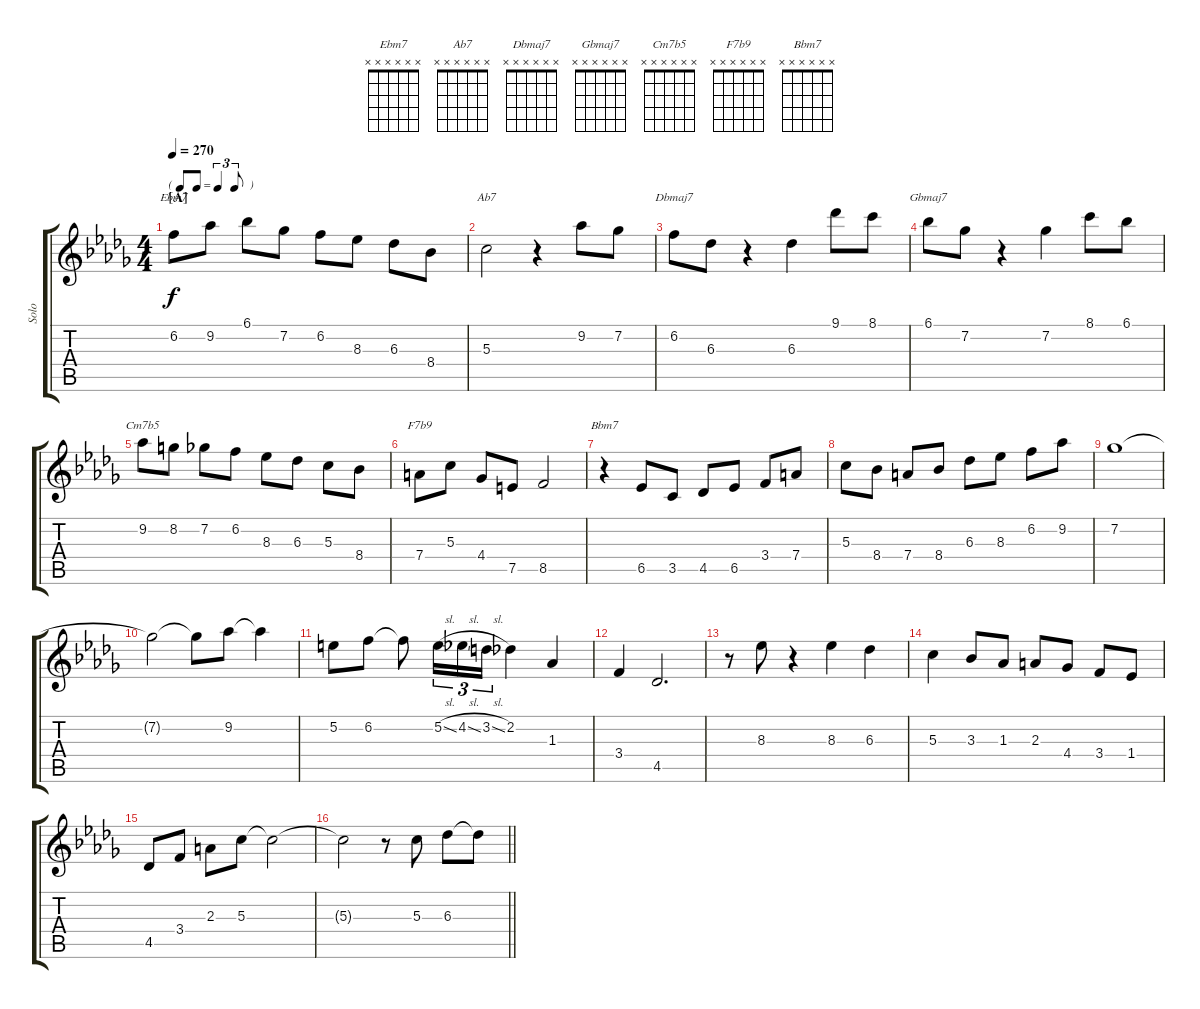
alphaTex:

\track ("Solo" "Solo") {instrument electricguitarjazz}
\staff {score tabs}
\tuning (E4 B3 G3 D3 A2 E2) {hide}
\chord ("Ebm7" x x x x x x)
\chord ("Ab7" x x x x x x)
\chord ("Dbmaj7" x x x x x x)
\chord ("Gbmaj7" x x x x x x)
\chord ("Cm7b5" x x x x x x)
\chord ("F7b9" x x x x x x)
\chord ("Bbm7" x x x x x x)
\ts (4 4)
\tf triplet8th
\section ("" "[A]")
\tempo 270
\clef g2
\ks bbminor
6.2.8{ch "Ebm7" dy f} 9.2.8 6.1.8 7.2.8 6.2.8 8.3.8 6.3.8 8.4.8 |
5.3.2{ch "Ab7"} r.4 9.2.8 7.2.8 |
6.2.8{ch "Dbmaj7"} 6.3.8 r.4 6.3.4 9.1.8 8.1.8 |
6.1.8{ch "Gbmaj7"} 7.2.8 r.4 7.2.4 8.1.8 6.1.8 |
9.2.8{ch "Cm7b5"} 8.2.8 7.2.8 6.2.8 8.3.8 6.3.8 5.3.8 8.4.8 |
7.4.8{ch "F7b9"} 5.3.8 4.4.8 7.5.8 8.5.2 |
r.4{ch "Bbm7"} 6.5.8 3.5.8 4.5.8 6.5.8 3.4.8 7.4.8 |
5.3.8 8.4.8 7.4.8 8.4.8 6.3.8 8.3.8 6.2.8 9.2.8 |
7.2.1 |
7.2{t}.2 7.2{t}.8 9.2.8 9.2{t}.4 |
5.2.8 6.2.8 6.2{t}.8 5.2{sl}.16{tu (3 2)} 4.2{sl}.16{tu (3 2)} 3.2{sl}.16{tu (3 2)} 2.2.4 1.3.4 |
3.4.4 4.5.2{d} |
r.8 8.3.8 r.4 8.3.4 6.3.4 |
5.3.4 3.3.8 1.3.8 2.3.8 4.4.8 3.4.8 1.4.8 |
4.5.8 3.4.8 2.3.8 5.3.8 5.3{t}.2 |
\barLineRight lightlight
5.3{t}.2 r.8 5.3.8 6.3.8 6.3{t}.8
